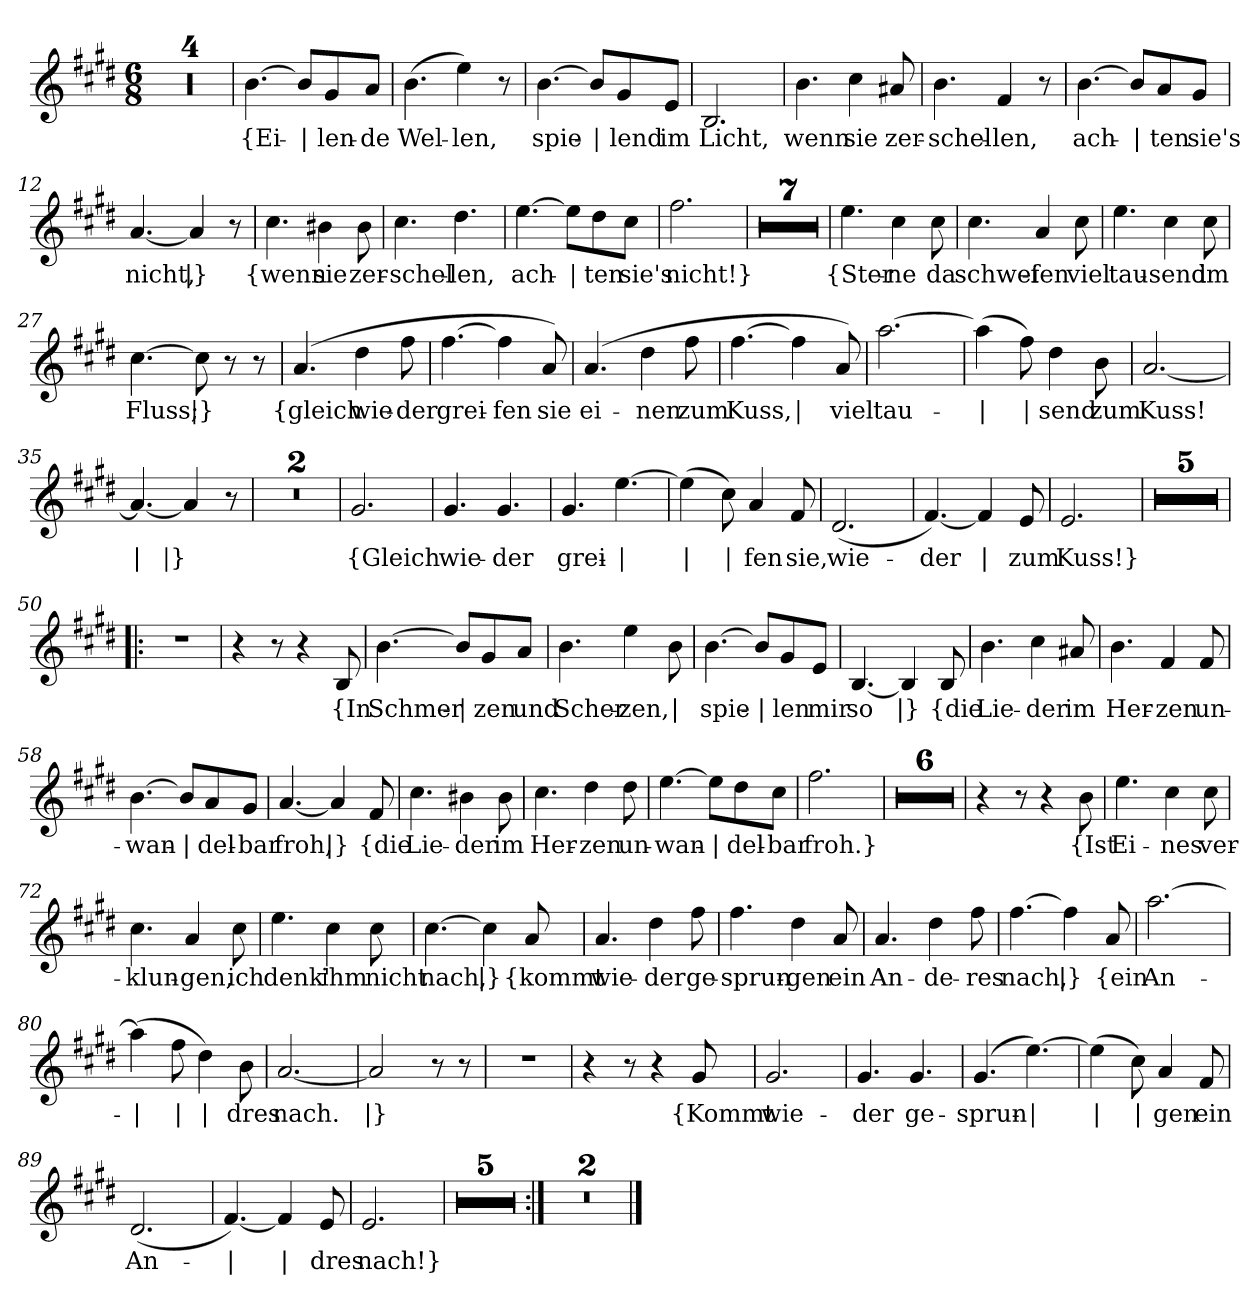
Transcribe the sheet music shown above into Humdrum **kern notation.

**kern	**text
*part1	*part1
*staff1	*staff1
*clefG2	*
*k[f#c#g#d#]	*
*M6/8	*
=	=
2.r	.
=2	=2
2.r	.
=3	=3
2.r	.
=4	=4
2.r	.
=5	=5
[4.b	{Ei-
8b/L]	|
8g#/	-len-
8a/J	-de
=6	=6
(4.b	Wel-
4ee)	-len,
8r	.
=7	=7
[4.b	spie-
8b/L]	|
8g#/	-lend
8e/J	im
=8	=8
2.B	Licht,
=9	=9
4.b	wenn
4cc#	sie
8a#X	zer-
=10	=10
4.b	-schel-
4f#	-len,
8r	.
=11	=11
[4.b	ach-
8b/L]	|
8a/	-ten
8g#/J	sie's
=12	=12
[4.a	nicht,
4a]	|}
8r	.
=13	=13
4.cc#	{wenn
4b#X	sie
8b#	zer-
=14	=14
4.cc#	-schel-
4.dd#	-len,
=15	=15
[4.ee	ach-
8ee\L]	|
8dd#\	-ten
8cc#\J	sie's
=16	=16
2.ff#	nicht!}
=17	=17
2.r	.
=18	=18
2.r	.
=19	=19
2.r	.
=20	=20
2.r	.
=21	=21
2.r	.
=22	=22
2.r	.
=23	=23
2.r	.
=24	=24
4.ee	{Ster-
4cc#	-ne
8cc#	da
=25	=25
4.cc#	schwei-
4a	-fen
8cc#	viel
=26	=26
4.ee	tau-
4cc#	-send
8cc#	im
=27	=27
[4.cc#	Fluss;
8cc#]	|}
8r	.
8r	.
=28	=28
(4.a	{gleich
4dd#	wie-
8ff#	-der
=29	=29
[4.ff#	grei-
4ff#]	-fen
8a)	sie
=30	=30
(4.a	ei-
4dd#	-nen
8ff#	zum
=31	=31
[4.ff#	Kuss,
4ff#]	|
8a)	viel
=32	=32
[2.aa	tau-
=33	=33
(4aa]	|
8ff#)	|
4dd#	-send
8b	zum
=34	=34
[2.a	Kuss!
=35	=35
4.a_	|
4a]	|}
8r	.
=36	=36
2.r	.
=37	=37
2.r	.
=38	=38
2.g#	{Gleich
=39	=39
4.g#	wie-
4.g#	-der
=40	=40
4.g#	grei-
[4.ee	|
=41	=41
(4ee]	|
8cc#)	|
4a	-fen
8f#	sie,
=42	=42
(2.d#	wie-
=43	=43
[4.f#)	-der
4f#]	|
8e	zum
=44	=44
2.e	Kuss!}
=45	=45
2.r	.
=46	=46
2.r	.
=47	=47
2.r	.
=48	=48
2.r	.
=49	=49
2.r	.
=50!|:	=50!|:
2.r	.
=51	=51
4r	.
8r	.
4r	.
8B	{In
=52	=52
[4.b	Schmer-
8b/L]	|
8g#/	-zen
8a/J	und
=53	=53
4.b	Scher-
4ee	-zen,
8b	|
=54	=54
[4.b	spie-
8b/L]	|
8g#/	-len
8e/J	mir
=55	=55
[4.B	so
4B]	|}
8B	{die
=56	=56
4.b	Lie-
4cc#	-der
8a#X	im
=57	=57
4.b	Her-
4f#	-zen
8f#	un-
=58	=58
[4.b	-wan-
8b/L]	|
8a/	-del-
8g#/J	-bar
=59	=59
[4.a	froh,
4a]	|}
8f#	{die
=60	=60
4.cc#	Lie-
4b#X	-der
8b#	im
=61	=61
4.cc#	Her-
4dd#	-zen
8dd#	un-
=62	=62
[4.ee	-wan-
8ee\L]	|
8dd#\	-del-
8cc#\J	-bar
=63	=63
2.ff#	froh.}
=64	=64
2.r	.
=65	=65
2.r	.
=66	=66
2.r	.
=67	=67
2.r	.
=68	=68
2.r	.
=69	=69
2.r	.
=70	=70
4r	.
8r	.
4r	.
8b	{Ist
=71	=71
4.ee	Ei-
4cc#	-nes
8cc#	ver-
=72	=72
4.cc#	-klun-
4a	-gen,
8cc#	ich
=73	=73
4.ee	denk'
4cc#	ihm
8cc#	nicht
=74	=74
[4.cc#	nach,
4cc#]	|}
8a	{kommt
=75	=75
4.a	wie-
4dd#	-der
8ff#	ge-
=76	=76
4.ff#	-sprun-
4dd#	-gen
8a	ein
=77	=77
4.a	An-
4dd#	-de-
8ff#	-res
=78	=78
[4.ff#	nach,
4ff#]	|}
8a	{ein
=79	=79
[2.aa	An-
=80	=80
(4aa]	|
8ff#	|
4dd#)	|
8b	-dres
=81	=81
[2.a	nach.
=82	=82
2a]	|}
8r	.
8r	.
=83	=83
2.r	.
=84	=84
4r	.
8r	.
4r	.
8g#	{Kommt
=85	=85
2.g#	wie-
=86	=86
4.g#	-der
4.g#	ge-
=87	=87
(4.g#	-sprun-
[4.ee)	|
=88	=88
(4ee]	|
8cc#)	|
4a	-gen
8f#	ein
=89	=89
(2.d#	An-
=90	=90
[4.f#)	|
4f#]	|
8e	-dres
=91	=91
2.e	nach!}
=92	=92
2.r	.
=93	=93
2.r	.
=94	=94
2.r	.
=95	=95
2.r	.
=96	=96
2.r	.
=97:|!	=97:|!
2.r	.
=98	=98
2.r	.
==	==
*-	*-
